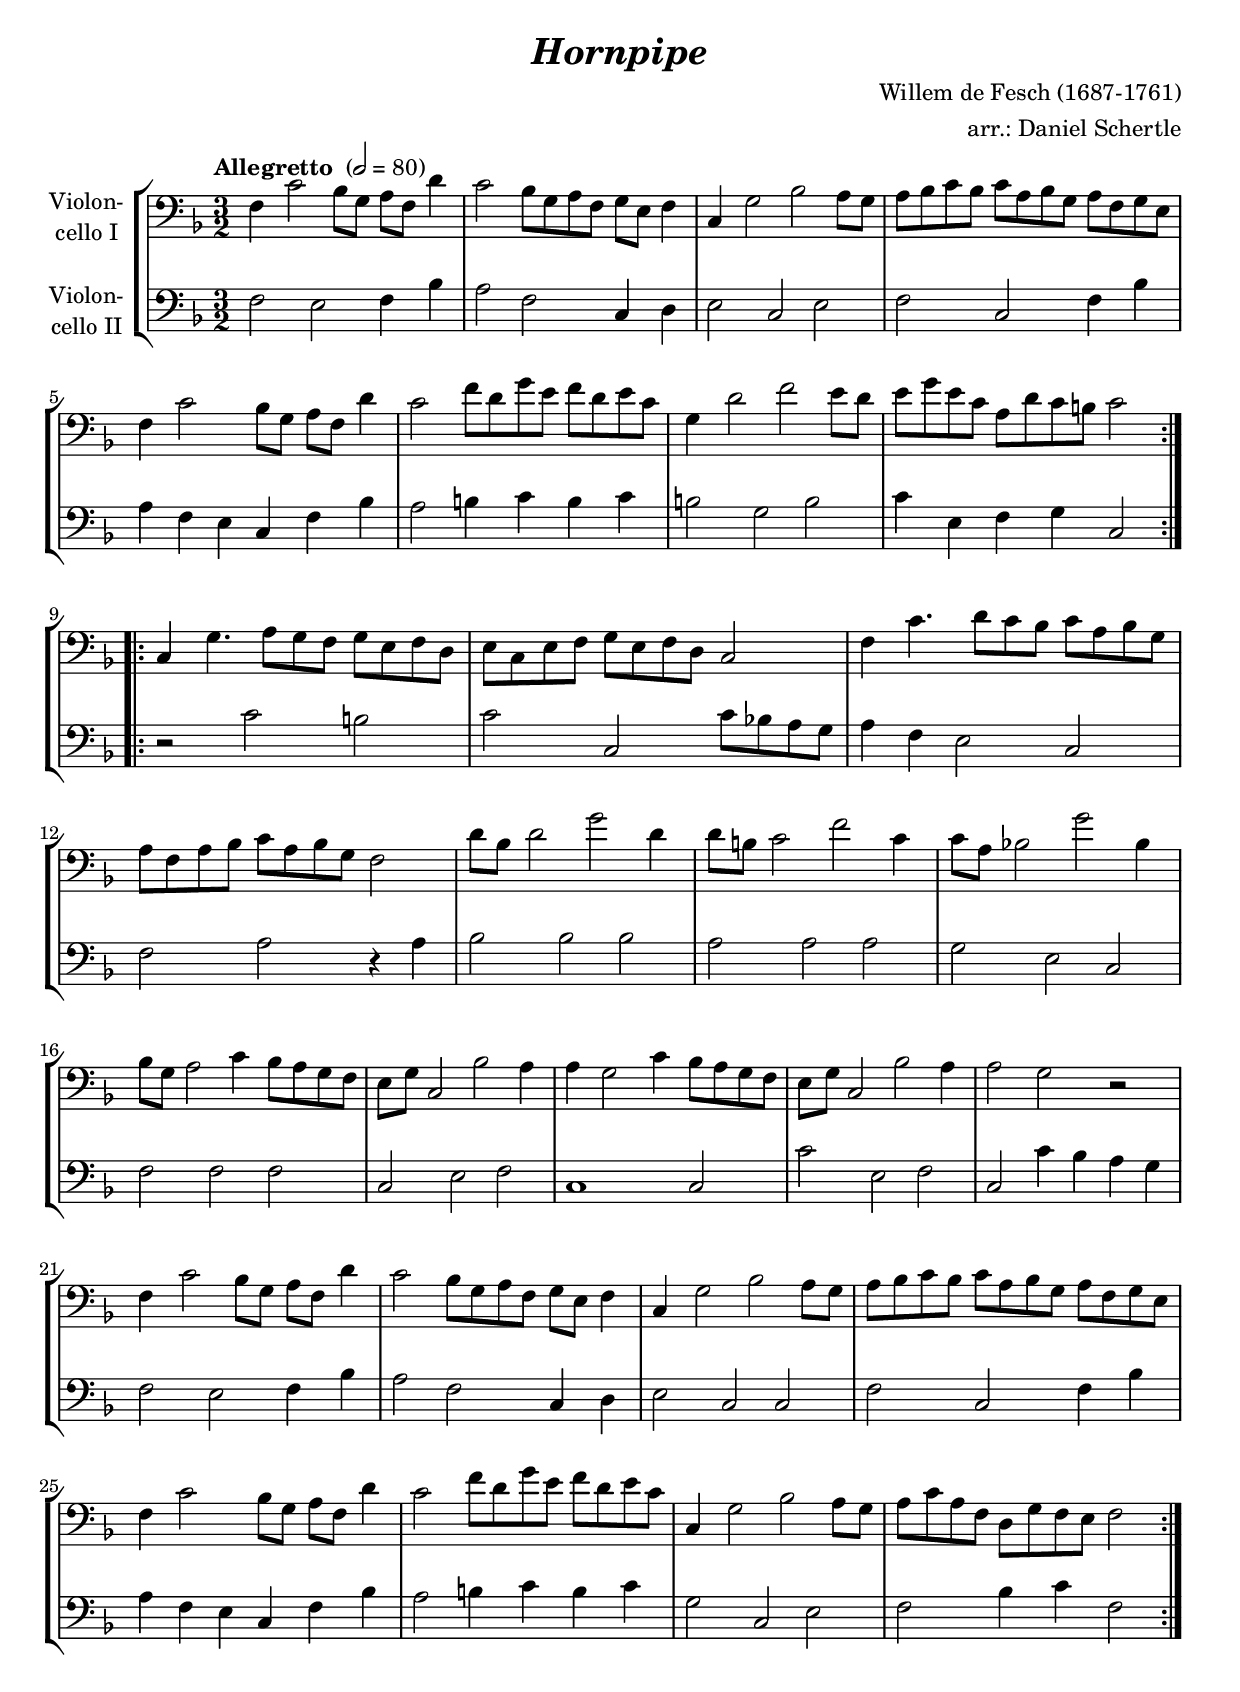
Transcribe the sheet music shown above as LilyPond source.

\version "2.18.2"
\include "deutsch.ly"
  
#(set-global-staff-size 20)

\header {
  title     = \markup \bold \italic "Hornpipe"
  composer  = "Willem de Fesch (1687-1761)"
  arranger  = "arr.: Daniel Schertle"
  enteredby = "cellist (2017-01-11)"
%  piece     = ""
}

voiceconsts = {
  \key c \major
  \time 3/2
  \clef "bass"
% \numericTimeSignature
  \compressFullBarRests
  % Set default beaming for all staves
%  \set Timing.beamExceptions = #'()
%  \set Timing.baseMoment     = #(ly:make-moment 1 4)
%  \set Timing.beatStructure  = #'(1 1 1)
  \tempo "Allegretto " 2=80
}

mifl = "flute"
mist = "string ensemble 1"
%minstr = "accordion"
miba = "bassoon"
%miba = "electric bass (pick)"
%miba = "electric bass (finger)"
%milo = "drawbar organ"
milo = "harpsichord"

va = \relative c'' {
  \voiceconsts

  \repeat volta 2 {
    c4 g'2 f8 d e c a'4
    g2 f8 d e c d h c4
    g d'2 f e8 d
    e f g f g e f d e c d h

    c4 g'2 f8 d e c a'4
    g2 c8 a d h c a h g
    d4 a'2 c h8 a
    h d h g e a g fis g2
  }

  \repeat volta 2 {
    g,4 d'4. e8 d c d h c a
    h g h c d h c a g2
    c4 g'4. a8 g f g e f d

    e c e f g e f d c2
    a'8 f a2 d a4
    a8 fis g2 c g4
    g8 e f!2 d' f,4

    f8 d e2 g4 f8 e d c
    h d g,2 f' e4
    e d2 g4 f8 e d c
    h d g,2 f' e4

    e2 d r
    c4 g'2 f8 d e c a'4
    g2 f8 d e c d h c4
    g d'2 f e8 d

    e f g f g e f d e c d h
    c4 g'2 f8 d e c a'4

    g2 c8 a d h c a h g
    g,4 d'2 f e8 d
    e g e c a d c h c2
  }
}

vb = \relative c'' {
  \voiceconsts

  \repeat volta 2 {
    c2 h c4 f
    e2 c g4 a
    h2 g h
    c g c4 f

    e c h g c f
    e2 fis4 g fis g
    fis2 d fis
    g4 h, c d g,2
  }

  \repeat volta 2 {
    r g' fis
    g g, g'8 f! e d
    e4 c h2 g

    c e r4 e
    f2 f f
    e e e
    d h g

    c c c
    g h c
    g1 g2
    g' h, c

    g g'4 f e d
    c2 h c4 f
    e2 c g4 a
    h2 g g

    c g c4 f
    e c h g c f

    e2 fis4 g fis g
    d2 g, h
    c f4 g c,2
  }
}


music = \new StaffGroup <<
      \new Staff {
	\set Staff.midiInstrument = \mist
	\set Staff.instrumentName = \markup \center-column { "Violon-" "cello I" }
	\transpose c f,, { \va }
      }

      \new Staff {
	\set Staff.midiInstrument = \miba
	\set Staff.instrumentName = \markup \center-column { "Violon-" "cello II" }
	\transpose c f,, { \vb }
      }
>>

\book {
  \score {
    \music
    \layout {}
  }

  \score {
    \unfoldRepeats \music

    \midi {
      \context {
        \Score
      }
    }
  }
}
